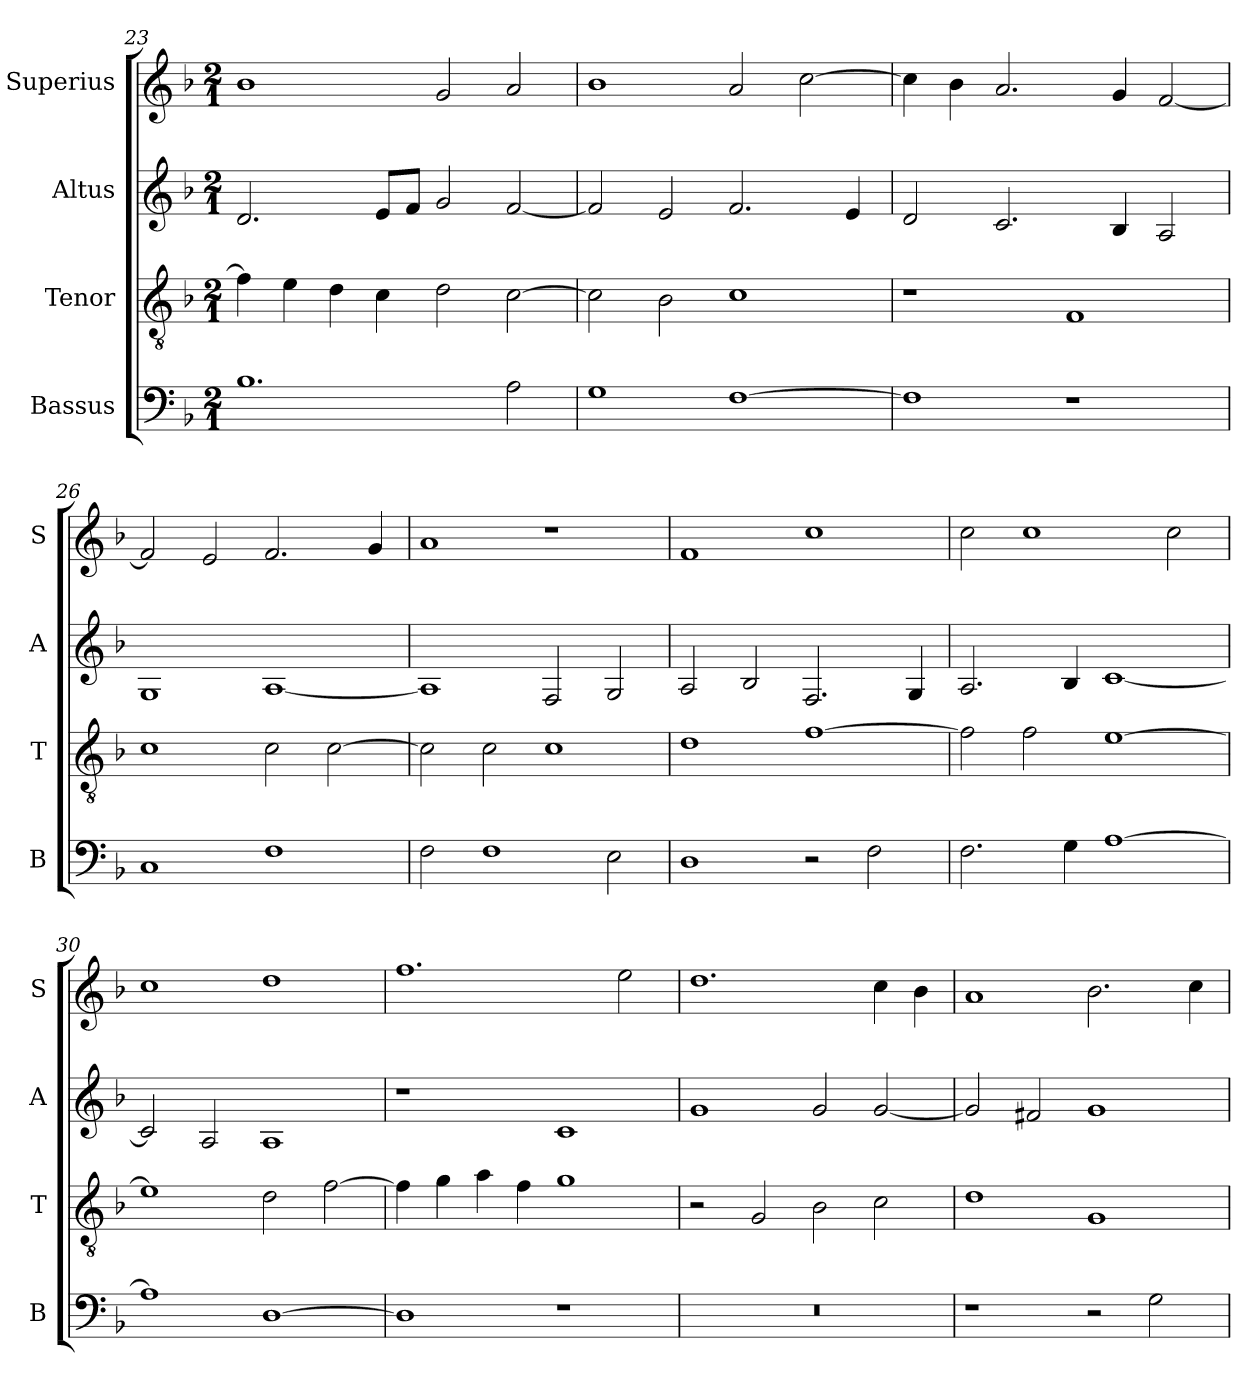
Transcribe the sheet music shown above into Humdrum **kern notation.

**kern	**kern	**kern	**kern
*part4	*part3	*part2	*part1
*staff4	*staff3	*staff2	*staff1
*I"Bassus	*I"Tenor	*I"Altus	*I"Superius
*I'B	*I'T	*I'A	*I'S
*clefF4	*clefGv2	*clefG2	*clefG2
*k[b-]	*k[b-]	*k[b-]	*k[b-]
*F:	*F:	*F:	*F:
*M2/1	*M2/1	*M2/1	*M2/1
=23	=23	=23	=23
1.B-	4f]	2.d	1b-
.	4e	.	.
.	4d	.	.
.	4c	8eL	.
.	.	8fJ	.
.	2d	2g	2g
2A	[2c	[2f	2a
=24	=24	=24	=24
1G	2c]	2f]	1b-
.	2B-	2e	.
[1F	1c	2.f	2a
.	.	.	[2cc
.	.	4e	.
=25	=25	=25	=25
1F]	1r	2d	4cc]
.	.	.	4b-
.	.	2.c	2.a
1r	1F	.	.
.	.	4B-	4g
.	.	2A	[2f
=26	=26	=26	=26
1C	1c	1G	2f]
.	.	.	2e
1F	2c	[1A	2.f
.	[2c	.	.
.	.	.	4g
=27	=27	=27	=27
2F	2c]	1A]	1a
1F	2c	.	.
.	1c	2F	1r
2E	.	2G	.
=28	=28	=28	=28
1D	1d	2A	1f
.	.	2B-	.
2r	[1f	2.F	1cc
2F	.	.	.
.	.	4G	.
=29	=29	=29	=29
2.F	2f]	2.A	2cc
.	2f	.	1cc
4G	.	4B-	.
[1A	[1e	[1c	.
.	.	.	2cc
=30	=30	=30	=30
1A]	1e]	2c]	1cc
.	.	2A	.
[1D	2d	1A	1dd
.	[2f	.	.
=31	=31	=31	=31
1D]	4f]	1r	1.ff
.	4g	.	.
.	4a	.	.
.	4f	.	.
1r	1g	1c	.
.	.	.	2ee
=32	=32	=32	=32
0r	2r	1g	1.dd
.	2G	.	.
.	2B-	2g	.
.	2c	[2g	4cc
.	.	.	4b-
=33	=33	=33	=33
1r	1d	2g]	1a
.	.	2f#X	.
2r	1G	1g	2.b-
2G	.	.	.
.	.	.	4cc
=	=	=	=
*-	*-	*-	*-
